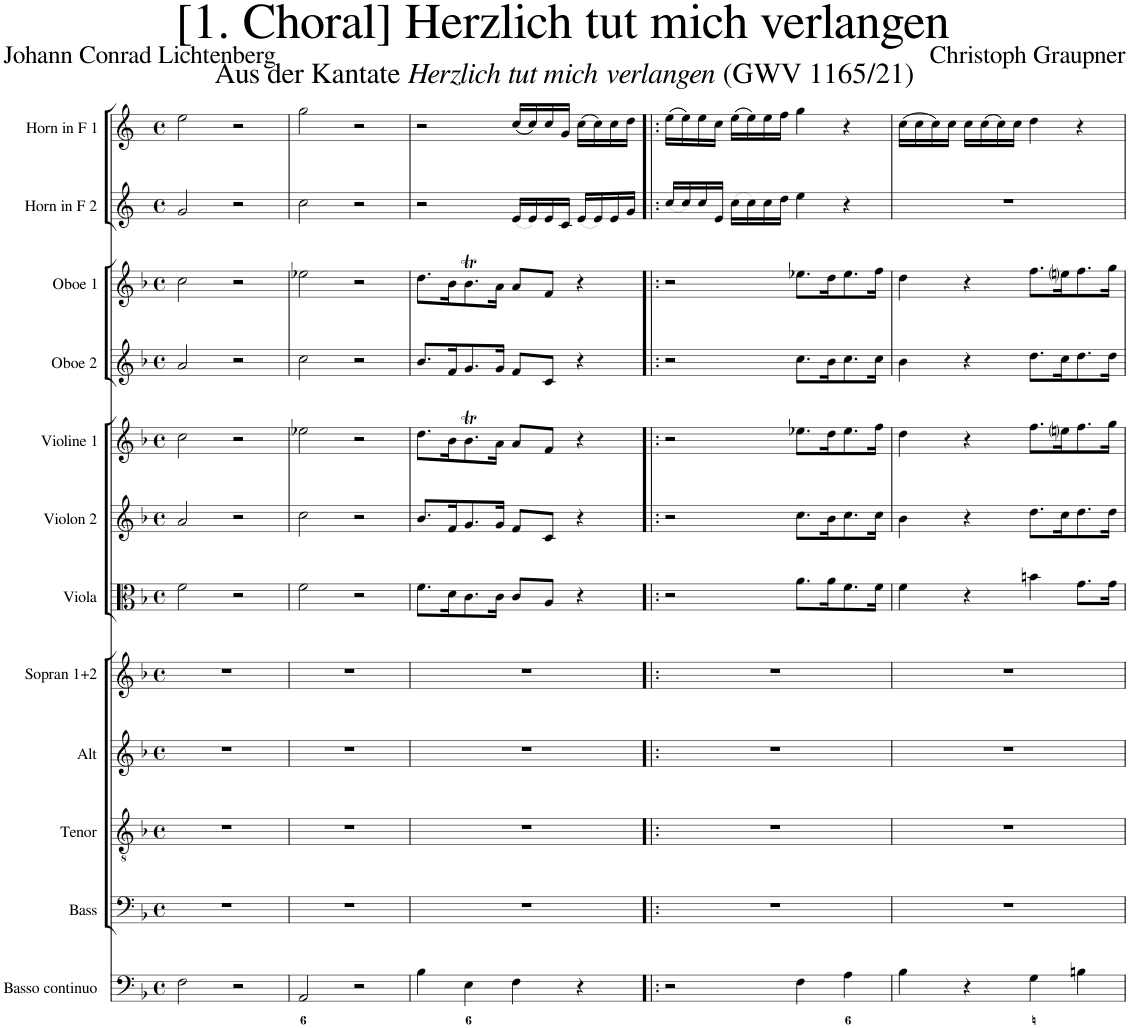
**kern	**kern	**kern	**kern	**kern	**kern	**kern	**kern	**kern	**kern	**kern	**kern
*part12	*part11	*part10	*part9	*part8	*part7	*part6	*part5	*part4	*part3	*part2	*part1
*staff12	*staff11	*staff10	*staff9	*staff8	*staff7	*staff6	*staff5	*staff4	*staff3	*staff2	*staff1
*I"Basso continuo	*I"Bass	*I"Tenor	*I"Alt	*I"Sopran 1+2	*I"Viola	*I"Violon 2	*I"Violine 1	*I"Oboe 2	*I"Oboe 1	*I"Horn in F 2	*I"Horn in F 1
*I'BC	*I'B	*I'T	*I'A	*I'S 1+2	*I'Vla	*I'Vln 2	*I'Vln 1	*I'Ob 2	*I'Ob 1	*I'Horn 2	*I'Horn 1
*clefF4	*clefF4	*clefGv2	*clefG2	*clefG2	*clefC3	*clefG2	*clefG2	*clefG2	*clefG2	*clefG2	*clefG2
*Trd7c12	*	*	*	*	*	*	*	*	*	*Trd4c7	*Trd4c7
*k[b-]	*k[b-]	*k[b-]	*k[b-]	*k[b-]	*k[b-]	*k[b-]	*k[b-]	*k[b-]	*k[b-]	*k[]	*k[]
*M4/4	*M4/4	*M4/4	*M4/4	*M4/4	*M4/4	*M4/4	*M4/4	*M4/4	*M4/4	*M4/4	*M4/4
*met(c)	*met(c)	*met(c)	*met(c)	*met(c)	*met(c)	*met(c)	*met(c)	*met(c)	*met(c)	*met(c)	*met(c)
=1	=1	=1	=1	=1	=1	=1	=1	=1	=1	=1	=1
2F\	1r	1r	1r	1r	2f\	2a/	2cc\	2a/	2cc\	2g/	2ee\
2r	.	.	.	.	2r	2r	2r	2r	2r	2r	2r
=2	=2	=2	=2	=2	=2	=2	=2	=2	=2	=2	=2
2AA/	1r	1r	1r	1r	2f\	2cc\	2ee-X\	2cc\	2ee-X\	2cc\	2gg\
2r	.	.	.	.	2r	2r	2r	2r	2r	2r	2r
=3	=3	=3	=3	=3	=3	=3	=3	=3	=3	=3	=3
4B-\	1r	1r	1r	1r	8.f\L	8.b-/L	8.dd\L	8.b-/L	8.dd\L	2r	2r
.	.	.	.	.	16d\K	16f/K	16b-\K	16f/K	16b-\K	.	.
4E\	.	.	.	.	8.c\	8.g/	8.b-T\	8.g/	8.b-T\	.	.
.	.	.	.	.	16c\Jk	16g/Jk	16a\Jk	16g/Jk	16a\Jk	.	.
4F\	.	.	.	.	8c/L	8f/L	8a/L	8f/L	8a/L	(<16e/LL	(<16cc/LL
.	.	.	.	.	.	.	.	.	.	16e/)	16cc/)
.	.	.	.	.	8A/J	8c/J	8f/J	8c/J	8f/J	16e/	16cc/
.	.	.	.	.	.	.	.	.	.	16c/JJ	16g/JJ
4r	.	.	.	.	4r	4r	4r	4r	4r	(<16e/LL	(>16cc\LL
.	.	.	.	.	.	.	.	.	.	16e/)	16cc\)
.	.	.	.	.	.	.	.	.	.	16e/	16cc\
.	.	.	.	.	.	.	.	.	.	16g/JJ	16dd\JJ
=4!|:	=4!|:	=4!|:	=4!|:	=4!|:	=4!|:	=4!|:	=4!|:	=4!|:	=4!|:	=4!|:	=4!|:
2r	1r	1r	1r	1r	2r	2r	2r	2r	2r	(<16cc/LL	(>16ee\LL
.	.	.	.	.	.	.	.	.	.	16cc/)	16ee\)
.	.	.	.	.	.	.	.	.	.	16cc/	16ee\
.	.	.	.	.	.	.	.	.	.	16e/JJ	16cc\JJ
.	.	.	.	.	.	.	.	.	.	(>16cc\LL	(>16ee\LL
.	.	.	.	.	.	.	.	.	.	16cc\)	16ee\)
.	.	.	.	.	.	.	.	.	.	16cc\	16ee\
.	.	.	.	.	.	.	.	.	.	16dd\JJ	16ff\JJ
4F\	.	.	.	.	8.a\L	8.cc\L	8.ee-X\L	8.cc\L	8.ee-X\L	4ee\	4gg\
.	.	.	.	.	16a\K	16b-\K	16dd\K	16b-\K	16dd\K	.	.
4A\	.	.	.	.	8.f\	8.cc\	8.ee-\	8.cc\	8.ee-\	4r	4r
.	.	.	.	.	16f\Jk	16cc\Jk	16ff\Jk	16cc\Jk	16ff\Jk	.	.
=5	=5	=5	=5	=5	=5	=5	=5	=5	=5	=5	=5
4B-\	1r	1r	1r	1r	4f\	4b-\	4dd\	4b-\	4dd\	1r	(>16cc\LL
.	.	.	.	.	.	.	.	.	.	.	16cc\
.	.	.	.	.	.	.	.	.	.	.	16cc\)
.	.	.	.	.	.	.	.	.	.	.	16cc\JJ
4r	.	.	.	.	4r	4r	4r	4r	4r	.	16cc\LL
.	.	.	.	.	.	.	.	.	.	.	(>16cc\
.	.	.	.	.	.	.	.	.	.	.	16cc\)
.	.	.	.	.	.	.	.	.	.	.	16cc\JJ
4G\	.	.	.	.	4bn\	8.dd\L	8.ff\L	8.dd\L	8.ff\L	.	4dd\
.	.	.	.	.	.	16cc\K	16eeni\K	16cc\K	16eeni\K	.	.
4Bn\	.	.	.	.	8.g\L	8.dd\	8.ff\	8.dd\	8.ff\	.	4r
.	.	.	.	.	16g\Jk	16dd\Jk	16gg\Jk	16dd\Jk	16gg\Jk	.	.
=	=	=	=	=	=	=	=	=	=	=	=
*-	*-	*-	*-	*-	*-	*-	*-	*-	*-	*-	*-
